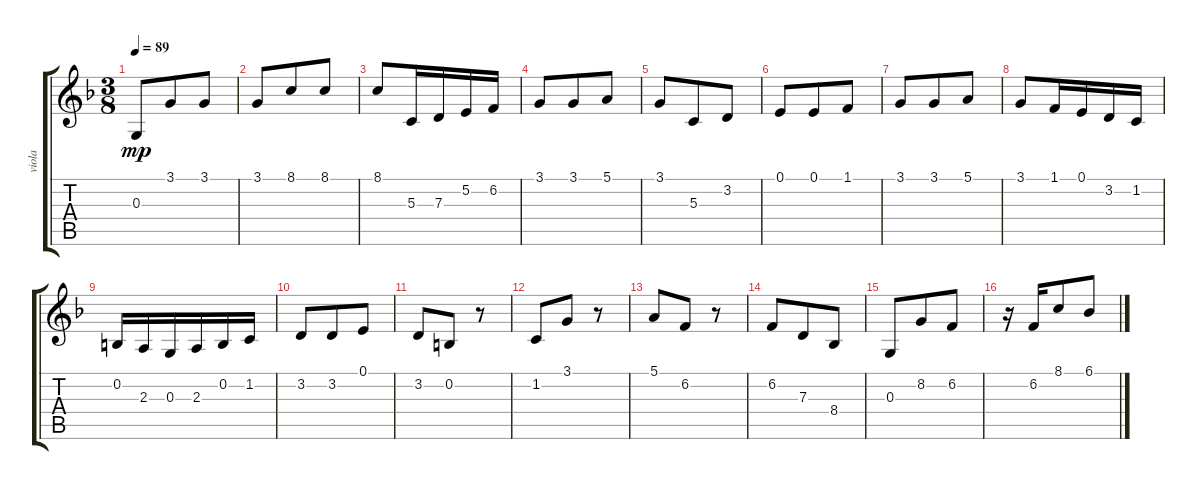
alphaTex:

\track ("viola" "viola") {instrument stringensemble1}
\staff {score tabs}
\tuning (E4 B3 G3 D3 A2 E2) {hide}
\ts (3 8)
\tempo 89
\clef g2
\ks dminor
0.3.8{dy mp} 3.1.8 3.1.8 |
3.1.8 8.1.8 8.1.8 |
8.1.8 5.3.16 7.3.16 5.2.16 6.2.16 |
3.1.8 3.1.8 5.1.8 |
3.1.8 5.3.8 3.2.8 |
0.1.8 0.1.8 1.1.8 |
3.1.8 3.1.8 5.1.8 |
3.1.8 1.1.16 0.1.16 3.2.16 1.2.16 |
0.2.16 2.3.16 0.3.16 2.3.16 0.2.16 1.2.16 |
3.2.8 3.2.8 0.1.8 |
3.2.8 0.2.8 r.8 |
1.2.8 3.1.8 r.8 |
5.1.8 6.2.8 r.8 |
6.2.8 7.3.8 8.4.8 |
0.3.8 8.2.8 6.2.8 |
r.16 6.2.16 8.1.8 6.1.8
